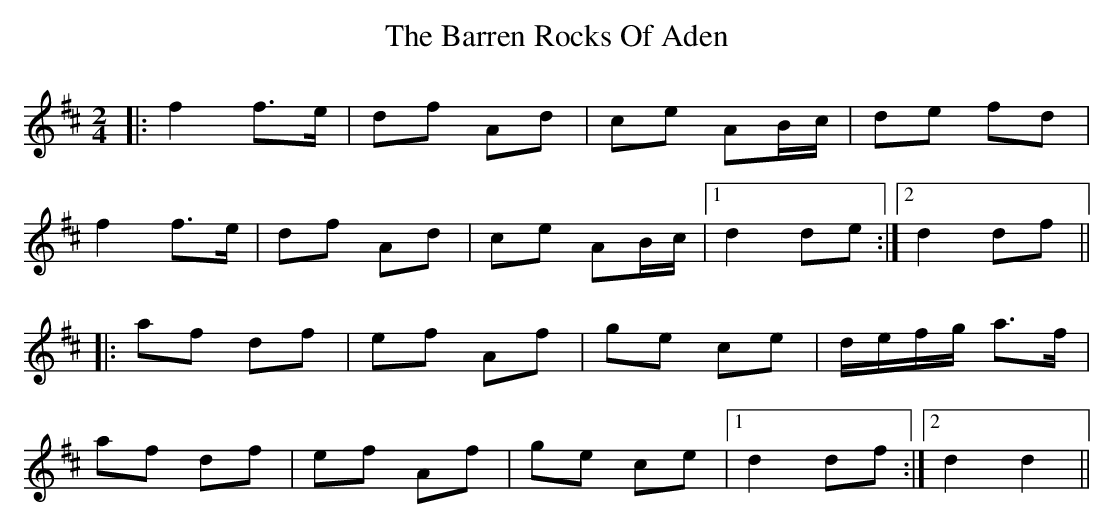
X:1
T: The Barren Rocks Of Aden
M: 2/4
L: 1/8
K: Dmaj
|:f2 f>e|df Ad|ce AB/c/|de fd|
f2 f>e|df Ad|ce AB/c/|1 d2 de:|2 d2 df||
|:af df|ef Af|ge ce|d/e/f/g/ a>f|
af df|ef Af|ge ce|1 d2 df:|2 d2 d2||
